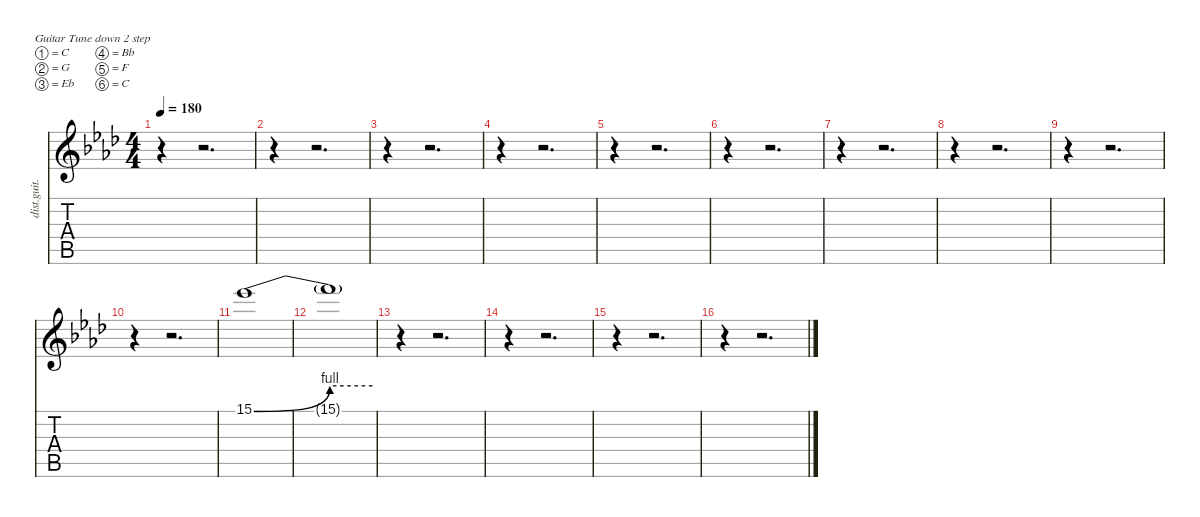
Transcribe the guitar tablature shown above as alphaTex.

\defaultSystemsLayout 4
\hideDynamics
\bracketExtendMode nobrackets
\track ("Gtr.4" "dist.guit.") {instrument distortionguitar}
\staff {score tabs}
\tuning (C4 G3 Eb3 Bb2 F2 C2)
\ts (4 4)
\tempo 180
\clef g2
\ks fminor
r.4{dy f} r.2{d} |
r.4 r.2{d} |
r.4 r.2{d} |
r.4 r.2{d} |
r.4 r.2{d} |
r.4 r.2{d} |
r.4 r.2{d} |
r.4 r.2{d} |
r.4 r.2{d} |
r.4 r.2{d} |
15.1{be (bend 0 0 60 4) acc b}.1 |
15.1{be (hold 0 4 60 4) t}.1 |
r.4 r.2{d} |
r.4 r.2{d} |
r.4 r.2{d} |
r.4 r.2{d}
